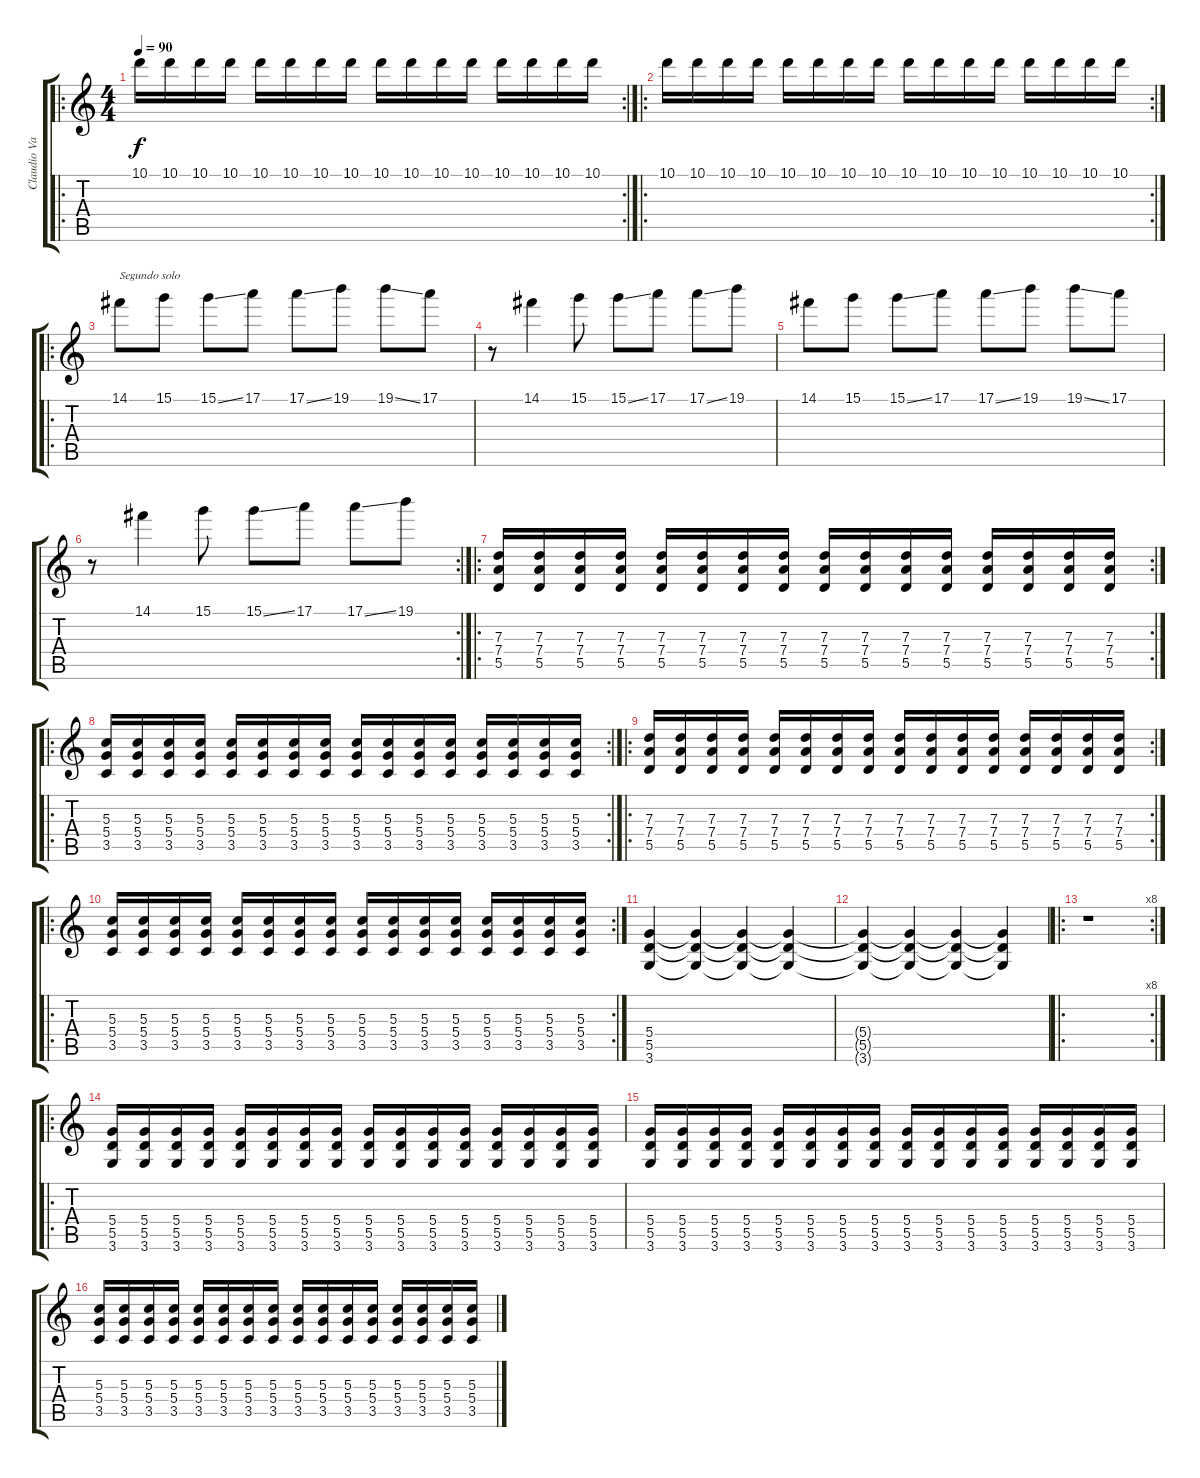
\track ("Claudio Valenzuela (solo)" "Claudio Va") {instrument overdrivenguitar}
\staff {score tabs}
\tuning (E4 B3 G3 D3 A2 E2) {hide}
\ro
\rc 2
\ts (4 4)
\tempo 90
\clef g2
\ks c
10.1.16{dy f} 10.1.16 10.1.16 10.1.16 10.1.16 10.1.16 10.1.16 10.1.16 10.1.16 10.1.16 10.1.16 10.1.16 10.1.16 10.1.16 10.1.16 10.1.16 |
\ro
\rc 2
10.1.16 10.1.16 10.1.16 10.1.16 10.1.16 10.1.16 10.1.16 10.1.16 10.1.16 10.1.16 10.1.16 10.1.16 10.1.16 10.1.16 10.1.16 10.1.16 |
\ro
14.1.8{txt "Segundo solo"} 15.1.8 15.1{ss}.8 17.1.8 17.1{ss}.8 19.1.8 19.1{ss}.8 17.1.8 |
r.8 14.1.4 15.1.8 15.1{ss}.8 17.1.8 17.1{ss}.8 19.1.8 |
14.1.8 15.1.8 15.1{ss}.8 17.1.8 17.1{ss}.8 19.1.8 19.1{ss}.8 17.1.8 |
\rc 2
r.8 14.1.4 15.1.8 15.1{ss}.8 17.1.8 17.1{ss}.8 19.1.8 |
\ro
\rc 2
(7.3 7.4 5.5).16{instrument distortionguitar} (7.3 7.4 5.5).16 (7.3 7.4 5.5).16 (7.3 7.4 5.5).16 (7.3 7.4 5.5).16 (7.3 7.4 5.5).16 (7.3 7.4 5.5).16 (7.3 7.4 5.5).16 (7.3 7.4 5.5).16 (7.3 7.4 5.5).16 (7.3 7.4 5.5).16 (7.3 7.4 5.5).16 (7.3 7.4 5.5).16 (7.3 7.4 5.5).16 (7.3 7.4 5.5).16 (7.3 7.4 5.5).16 |
\ro
\rc 2
(5.3 5.4 3.5).16 (5.3 5.4 3.5).16 (5.3 5.4 3.5).16 (5.3 5.4 3.5).16 (5.3 5.4 3.5).16 (5.3 5.4 3.5).16 (5.3 5.4 3.5).16 (5.3 5.4 3.5).16 (5.3 5.4 3.5).16 (5.3 5.4 3.5).16 (5.3 5.4 3.5).16 (5.3 5.4 3.5).16 (5.3 5.4 3.5).16 (5.3 5.4 3.5).16 (5.3 5.4 3.5).16 (5.3 5.4 3.5).16 |
\ro
\rc 2
(7.3 7.4 5.5).16 (7.3 7.4 5.5).16 (7.3 7.4 5.5).16 (7.3 7.4 5.5).16 (7.3 7.4 5.5).16 (7.3 7.4 5.5).16 (7.3 7.4 5.5).16 (7.3 7.4 5.5).16 (7.3 7.4 5.5).16 (7.3 7.4 5.5).16 (7.3 7.4 5.5).16 (7.3 7.4 5.5).16 (7.3 7.4 5.5).16 (7.3 7.4 5.5).16 (7.3 7.4 5.5).16 (7.3 7.4 5.5).16 |
\ro
\rc 2
(5.3 5.4 3.5).16 (5.3 5.4 3.5).16 (5.3 5.4 3.5).16 (5.3 5.4 3.5).16 (5.3 5.4 3.5).16 (5.3 5.4 3.5).16 (5.3 5.4 3.5).16 (5.3 5.4 3.5).16 (5.3 5.4 3.5).16 (5.3 5.4 3.5).16 (5.3 5.4 3.5).16 (5.3 5.4 3.5).16 (5.3 5.4 3.5).16 (5.3 5.4 3.5).16 (5.3 5.4 3.5).16 (5.3 5.4 3.5).16 |
(5.4 5.5 3.6).4 (5.4{t} 5.5{t} 3.6{t}).4 (5.4{t} 5.5{t} 3.6{t}).4 (5.4{t} 5.5{t} 3.6{t}).4 |
(5.4{t} 5.5{t} 3.6{t}).4 (5.4{t} 5.5{t} 3.6{t}).4 (5.4{t} 5.5{t} 3.6{t}).4 (5.4{t} 5.5{t} 3.6{t}).4 |
\ro
\rc 8
r.1 |
\ro
(5.4 5.5 3.6).16{instrument distortionguitar} (5.4 5.5 3.6).16 (5.4 5.5 3.6).16 (5.4 5.5 3.6).16 (5.4 5.5 3.6).16 (5.4 5.5 3.6).16 (5.4 5.5 3.6).16 (5.4 5.5 3.6).16 (5.4 5.5 3.6).16 (5.4 5.5 3.6).16 (5.4 5.5 3.6).16 (5.4 5.5 3.6).16 (5.4 5.5 3.6).16 (5.4 5.5 3.6).16 (5.4 5.5 3.6).16 (5.4 5.5 3.6).16 |
(5.4 5.5 3.6).16 (5.4 5.5 3.6).16 (5.4 5.5 3.6).16 (5.4 5.5 3.6).16 (5.4 5.5 3.6).16 (5.4 5.5 3.6).16 (5.4 5.5 3.6).16 (5.4 5.5 3.6).16 (5.4 5.5 3.6).16 (5.4 5.5 3.6).16 (5.4 5.5 3.6).16 (5.4 5.5 3.6).16 (5.4 5.5 3.6).16 (5.4 5.5 3.6).16 (5.4 5.5 3.6).16 (5.4 5.5 3.6).16 |
(5.3 5.4 3.5).16 (5.3 5.4 3.5).16 (5.3 5.4 3.5).16 (5.3 5.4 3.5).16 (5.3 5.4 3.5).16 (5.3 5.4 3.5).16 (5.3 5.4 3.5).16 (5.3 5.4 3.5).16 (5.3 5.4 3.5).16 (5.3 5.4 3.5).16 (5.3 5.4 3.5).16 (5.3 5.4 3.5).16 (5.3 5.4 3.5).16 (5.3 5.4 3.5).16 (5.3 5.4 3.5).16 (5.3 5.4 3.5).16
